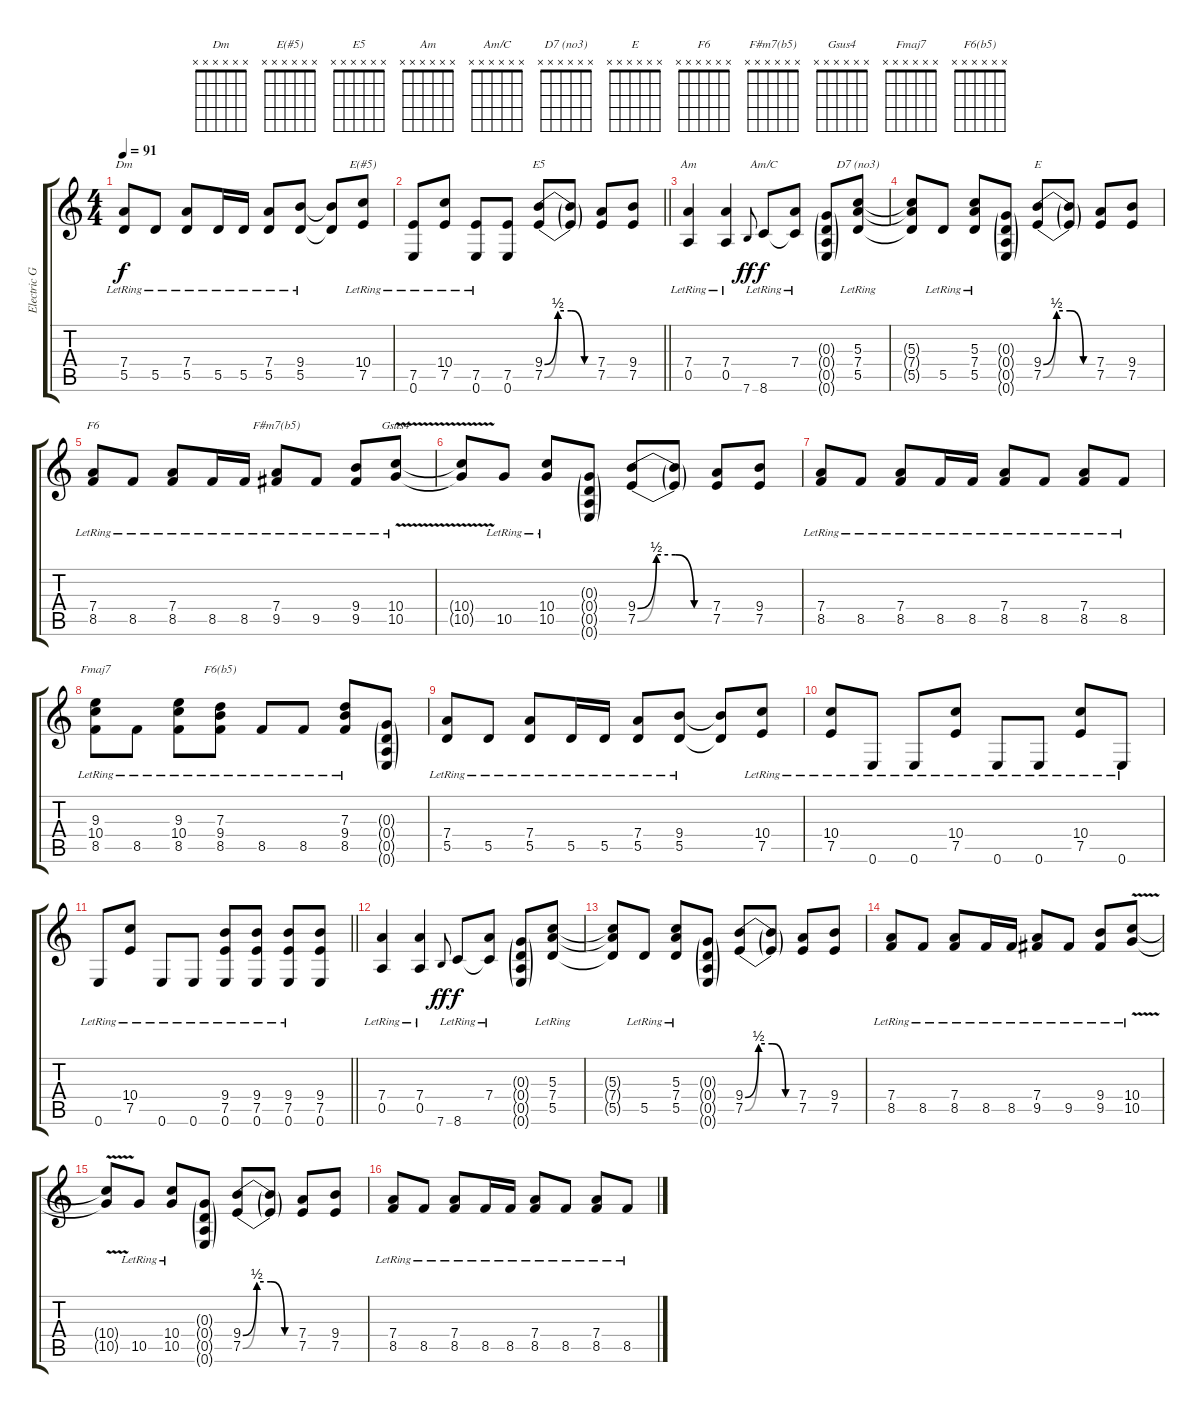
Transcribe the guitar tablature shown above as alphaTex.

\track ("Electric Guitar: main" "Electric G") {instrument electricguitarclean}
\staff {score tabs}
\tuning (E4 B3 G3 D3 A2 E2) {hide}
\chord ("Dm" x x x x x x)
\chord ("E(#5)" x x x x x x)
\chord ("E5" x x x x x x)
\chord ("Am" x x x x x x)
\chord ("Am/C" x x x x x x)
\chord ("D7 (no3)" x x x x x x)
\chord ("E" x x x x x x)
\chord ("F6" x x x x x x)
\chord ("F#m7(b5)" x x x x x x)
\chord ("Gsus4" x x x x x x)
\chord ("Fmaj7" x x x x x x)
\chord ("F6(b5)" x x x x x x)
\ts (4 4)
\tempo 91
\clef g2
\ks c
(7.4{lr} 5.5{lr}).8{ch "Dm" dy f} 5.5{lr}.8 (7.4{lr} 5.5{lr}).8 5.5{lr}.16 5.5{lr}.16 (7.4{lr} 5.5{lr}).8 (9.4{lr} 5.5{lr}).8 (9.4{t} 5.5{t}).8 (10.4{lr} 7.5{lr}).8{ch "E(#5)"} |
\barLineRight lightlight
(7.5{lr} 0.6{lr}).8 (10.4{lr} 7.5{lr}).8 (7.5{lr} 0.6{lr}).8 (7.5 0.6).8 (9.4{be (custom 0 0 15 2 30 2 45 0 60 0)} 7.5{be (custom 0 0 15 2 30 2 45 0 60 0)}).8{ch "E5"} (9.4{t} 7.5{t}).8 (7.4 7.5).8 (9.4 7.5).8 |
(7.4 0.5{lr}).4{ch "Am"} (7.4{lr} 0.5).4 7.6.8{gr onbeat dy ff} 8.6{lr}.8{ch "Am/C" dy f} (7.4{lr} 8.6{t}).8 (0.3{g} 0.4{g} 0.5{g} 0.6{g}).8 (5.3{lr} 7.4{lr} 5.5{lr}).8{ch "D7 (no3)"} |
(5.3{t} 7.4{t} 5.5{t}).8 5.5{lr}.8 (5.3 7.4{lr} 5.5{lr}).8 (0.3{g} 0.4{g} 0.5{g} 0.6{g}).8 (9.4{be (custom 0 0 15 2 30 2 45 0 60 0)} 7.5{be (custom 0 0 15 2 30 2 45 0 60 0)}).8{ch "E"} (9.4{t} 7.5{t}).8 (7.4 7.5).8 (9.4 7.5).8 |
(7.4{lr} 8.5{lr}).8{ch "F6"} 8.5{lr}.8 (7.4{lr} 8.5{lr}).8 8.5{lr}.16 8.5{lr}.16 (7.4{lr} 9.5{lr}).8{ch "F#m7(b5)"} 9.5{lr}.8 (9.4{lr} 9.5{lr}).8 (10.4{v lr} 10.5{v lr}).8{ch "Gsus4"} |
(10.4{t} 10.5{t}).8 10.5{lr}.8 (10.4{lr} 10.5{lr}).8 (0.3{g} 0.4{g} 0.5{g} 0.6{g}).8 (9.4{be (custom 0 0 15 2 30 2 45 0 60 0)} 7.5{be (custom 0 0 15 2 30 2 45 0 60 0)}).8 (9.4{t} 7.5{t}).8 (7.4 7.5).8 (9.4 7.5).8 |
(7.4{lr} 8.5{lr}).8 8.5{lr}.8 (7.4{lr} 8.5{lr}).8 8.5{lr}.16 8.5{lr}.16 (7.4{lr} 8.5{lr}).8 8.5{lr}.8 (7.4{lr} 8.5{lr}).8 8.5{lr}.8 |
(9.3{lr} 10.4{lr} 8.5{lr}).8{ch "Fmaj7"} 8.5{lr}.8 (9.3{lr} 10.4{lr} 8.5{lr}).8 (7.3{lr} 9.4{lr} 8.5{lr}).8{ch "F6(b5)"} 8.5{lr}.8 8.5{lr}.8 (7.3 9.4{lr} 8.5{lr}).8 (0.3{g} 0.4{g} 0.5{g} 0.6{g}).8 |
(7.4{lr} 5.5{lr}).8 5.5{lr}.8 (7.4{lr} 5.5{lr}).8 5.5{lr}.16 5.5{lr}.16 (7.4{lr} 5.5{lr}).8 (9.4{lr} 5.5{lr}).8 (9.4{t} 5.5{t}).8 (10.4{lr} 7.5{lr}).8 |
(10.4{lr} 7.5{lr}).8 0.6{lr}.8 0.6{lr}.8 (10.4{lr} 7.5{lr}).8 0.6{lr}.8 0.6{lr}.8 (10.4{lr} 7.5{lr}).8 0.6{lr}.8 |
\barLineRight lightlight
0.6{lr}.8 (10.4{lr} 7.5{lr}).8 0.6{lr}.8 0.6{lr}.8 (9.4{lr} 7.5{lr} 0.6{lr}).8 (9.4{lr} 7.5{lr} 0.6{lr}).8 (9.4{lr} 7.5{lr} 0.6{lr}).8 (9.4 7.5 0.6).8 |
(7.4 0.5{lr}).4 (7.4{lr} 0.5).4 7.6.8{gr onbeat dy ff} 8.6{lr}.8{dy f} (7.4{lr} 8.6{t}).8 (0.3{g} 0.4{g} 0.5{g} 0.6{g}).8 (5.3{lr} 7.4{lr} 5.5{lr}).8 |
(5.3{t} 7.4{t} 5.5{t}).8 5.5{lr}.8 (5.3 7.4{lr} 5.5{lr}).8 (0.3{g} 0.4{g} 0.5{g} 0.6{g}).8 (9.4{be (custom 0 0 15 2 30 2 45 0 60 0)} 7.5{be (custom 0 0 15 2 30 2 45 0 60 0)}).8 (9.4{t} 7.5{t}).8 (7.4 7.5).8 (9.4 7.5).8 |
(7.4{lr} 8.5{lr}).8 8.5{lr}.8 (7.4{lr} 8.5{lr}).8 8.5{lr}.16 8.5{lr}.16 (7.4{lr} 9.5{lr}).8 9.5{lr}.8 (9.4{lr} 9.5{lr}).8 (10.4{v lr} 10.5{v lr}).8 |
(10.4{t} 10.5{t}).8 10.5{lr}.8 (10.4{lr} 10.5{lr}).8 (0.3{g} 0.4{g} 0.5{g} 0.6{g}).8 (9.4{be (custom 0 0 15 2 30 2 45 0 60 0)} 7.5{be (custom 0 0 15 2 30 2 45 0 60 0)}).8 (9.4{t} 7.5{t}).8 (7.4 7.5).8 (9.4 7.5).8 |
(7.4{lr} 8.5{lr}).8 8.5{lr}.8 (7.4{lr} 8.5{lr}).8 8.5{lr}.16 8.5{lr}.16 (7.4{lr} 8.5{lr}).8 8.5{lr}.8 (7.4{lr} 8.5{lr}).8 8.5{lr}.8
